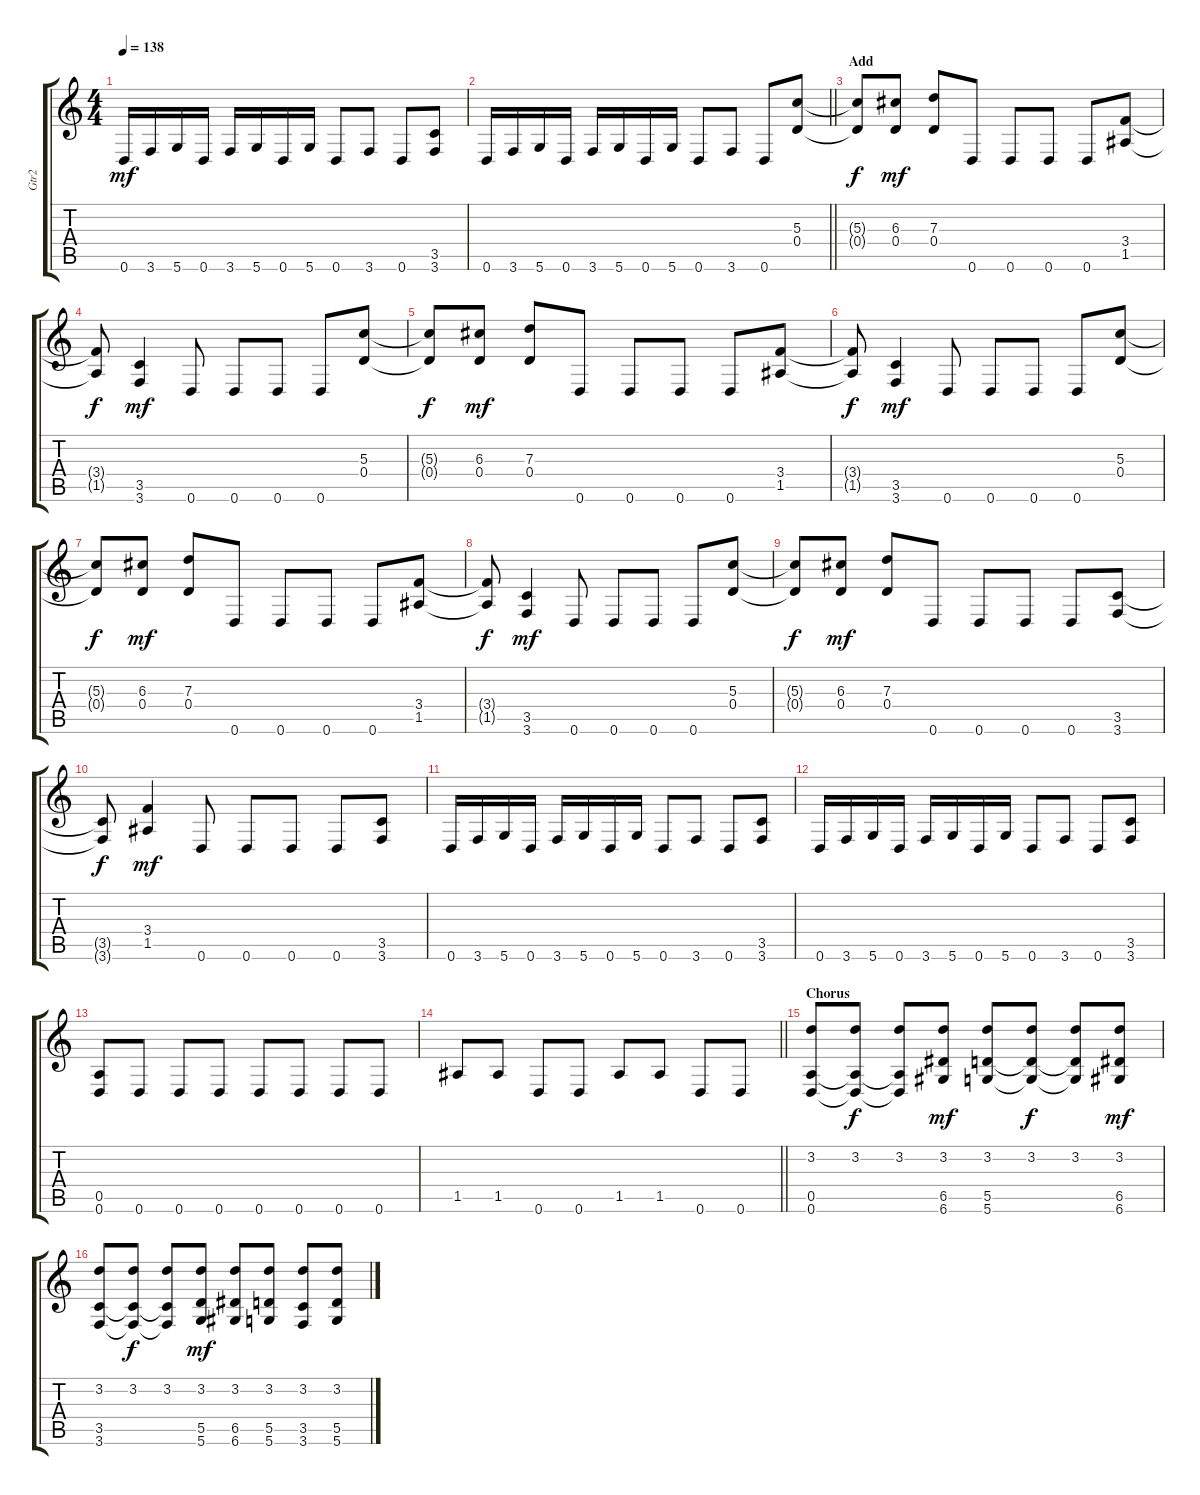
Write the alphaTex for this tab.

\track ("Gtr2" "Gtr2") {instrument distortionguitar}
\staff {score tabs}
\tuning (E4 B3 G3 D3 A2 D2) {hide}
\ts (4 4)
\tempo 138
\clef g2
\ks c
0.6.16{dy mf} 3.6.16 5.6.16 0.6.16 3.6.16 5.6.16 0.6.16 5.6.16 0.6.8 3.6.8 0.6.8 (3.5 3.6).8 |
\barLineRight lightlight
0.6.16 3.6.16 5.6.16 0.6.16 3.6.16 5.6.16 0.6.16 5.6.16 0.6.8 3.6.8 0.6.8 (5.3 0.4).8 |
\section ("" "Add")
(5.3{t} 0.4{t}).8{dy f} (6.3 0.4).8{dy mf} (7.3 0.4).8 0.6.8 0.6.8 0.6.8 0.6.8 (3.4 1.5).8 |
(3.4{t} 1.5{t}).8{dy f} (3.5 3.6).4{dy mf} 0.6.8 0.6.8 0.6.8 0.6.8 (5.3 0.4).8 |
(5.3{t} 0.4{t}).8{dy f} (6.3 0.4).8{dy mf} (7.3 0.4).8 0.6.8 0.6.8 0.6.8 0.6.8 (3.4 1.5).8 |
(3.4{t} 1.5{t}).8{dy f} (3.5 3.6).4{dy mf} 0.6.8 0.6.8 0.6.8 0.6.8 (5.3 0.4).8 |
(5.3{t} 0.4{t}).8{dy f} (6.3 0.4).8{dy mf} (7.3 0.4).8 0.6.8 0.6.8 0.6.8 0.6.8 (3.4 1.5).8 |
(3.4{t} 1.5{t}).8{dy f} (3.5 3.6).4{dy mf} 0.6.8 0.6.8 0.6.8 0.6.8 (5.3 0.4).8 |
(5.3{t} 0.4{t}).8{dy f} (6.3 0.4).8{dy mf} (7.3 0.4).8 0.6.8 0.6.8 0.6.8 0.6.8 (3.5 3.6).8 |
(3.5{t} 3.6{t}).8{dy f} (3.4 1.5).4{dy mf} 0.6.8 0.6.8 0.6.8 0.6.8 (3.5 3.6).8 |
0.6.16 3.6.16 5.6.16 0.6.16 3.6.16 5.6.16 0.6.16 5.6.16 0.6.8 3.6.8 0.6.8 (3.5 3.6).8 |
0.6.16 3.6.16 5.6.16 0.6.16 3.6.16 5.6.16 0.6.16 5.6.16 0.6.8 3.6.8 0.6.8 (3.5 3.6).8 |
(0.5 0.6).8 0.6.8 0.6.8 0.6.8 0.6.8 0.6.8 0.6.8 0.6.8 |
\barLineRight lightlight
1.5.8 1.5.8 0.6.8 0.6.8 1.5.8 1.5.8 0.6.8 0.6.8 |
\section ("" "Chorus")
(3.2 0.5 0.6).8{volume 9} (3.2 0.5{t} 0.6{t}).8{dy f} (3.2 0.5{t} 0.6{t}).8 (3.2 6.5 6.6).8{dy mf} (3.2 5.5 5.6).8 (3.2 5.5{t} 5.6{t}).8{dy f} (3.2 5.5{t} 5.6{t}).8 (3.2 6.5 6.6).8{dy mf} |
(3.2 3.5 3.6).8 (3.2 3.5{t} 3.6{t}).8{dy f} (3.2 3.5{t} 3.6{t}).8 (3.2 5.5 5.6).8{dy mf} (3.2 6.5 6.6).8 (3.2 5.5 5.6).8 (3.2 3.5 3.6).8 (3.2 5.5 5.6).8
